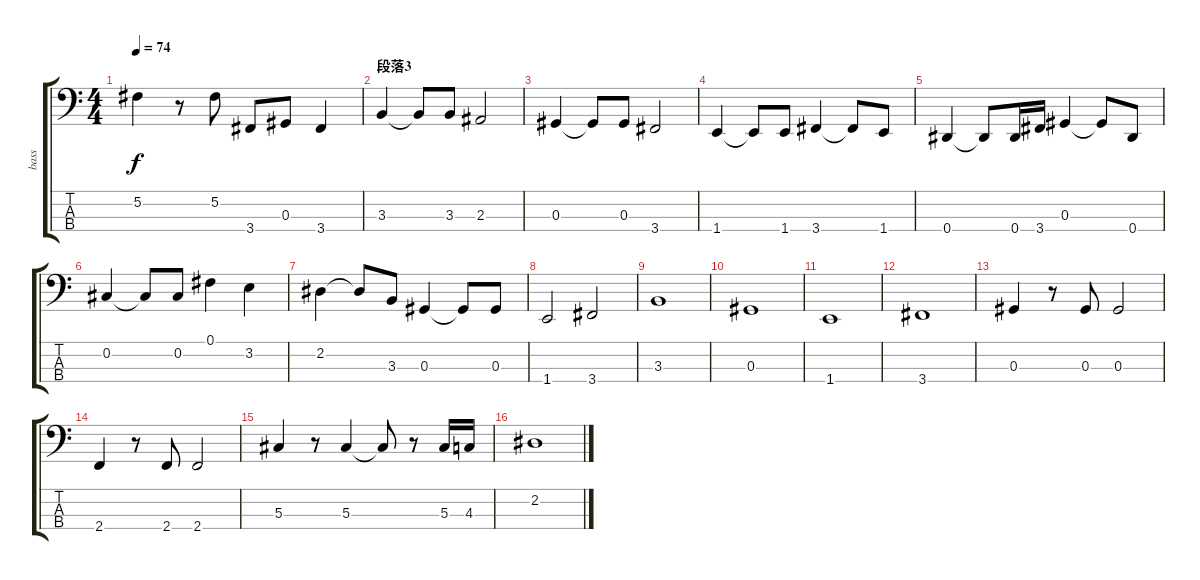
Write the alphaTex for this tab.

\track ("bass" "bass") {instrument electricbassfinger}
\staff {score tabs}
\tuning (Gb2 Db2 Ab1 Eb1) {hide}
\ts (4 4)
\tempo 74
\clef f4
\ks c
5.2.4{dy f} r.8 5.2.8 3.4.8 0.3.8 3.4.4 |
\section ("" "段落3")
3.3.4 3.3{t}.8 3.3.8 2.3.2 |
0.3.4 0.3{t}.8 0.3.8 3.4.2 |
1.4.4 1.4{t}.8 1.4.8 3.4.4 3.4{t}.8 1.4.8 |
0.4.4 0.4{t}.8 0.4.16 3.4.16 0.3.4 0.3{t}.8 0.4.8 |
0.2.4 0.2{t}.8 0.2.8 0.1.4 3.2.4 |
2.2.4 2.2{t}.8 3.3.8 0.3.4 0.3{t}.8 0.3.8 |
1.4.2 3.4.2 |
3.3.1 |
0.3.1 |
1.4.1 |
3.4.1 |
0.3.4 r.8 0.3.8 0.3.2 |
2.4.4 r.8 2.4.8 2.4.2 |
5.3.4 r.8 5.3.4 5.3{t}.8 r.8 5.3.16 4.3.16 |
2.2.1
